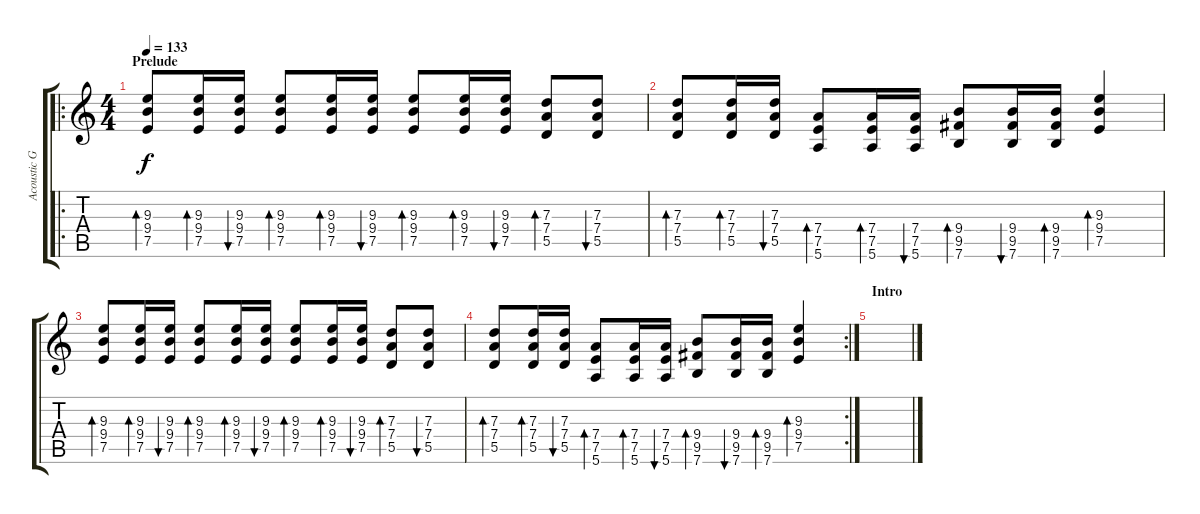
\track ("Acoustic Guitar II" "Acoustic G") {instrument acousticguitarsteel}
\staff {score tabs}
\tuning (E4 B3 G3 D3 A2 E2) {hide}
\ro
\ts (4 4)
\section ("" "Prelude")
\tempo 133
\clef g2
\ks c
(9.3 9.4 7.5).8{bd 120 dy f instrument acousticguitarsteel} (9.3 9.4 7.5).16{bd 120} (9.3 9.4 7.5).16{bu 120} (9.3 9.4 7.5).8{bd 120} (9.3 9.4 7.5).16{bd 120} (9.3 9.4 7.5).16{bu 120} (9.3 9.4 7.5).8{bd 120} (9.3 9.4 7.5).16{bd 120} (9.3 9.4 7.5).16{bu 120} (7.3 7.4 5.5).8{bd 120} (7.3 7.4 5.5).8{bu 120} |
(7.3 7.4 5.5).8{bd 120} (7.3 7.4 5.5).16{bd 120} (7.3 7.4 5.5).16{bu 120} (7.4 7.5 5.6).8{bd 120} (7.4 7.5 5.6).16{bd 120} (7.4 7.5 5.6).16{bu 120} (9.4 9.5 7.6).8{bd 120} (9.4 9.5 7.6).16{bu 120} (9.4 9.5 7.6).16{bd 120} (9.3 9.4 7.5).4{bd 240} |
(9.3 9.4 7.5).8{bd 120} (9.3 9.4 7.5).16{bd 120} (9.3 9.4 7.5).16{bu 120} (9.3 9.4 7.5).8{bd 120} (9.3 9.4 7.5).16{bd 120} (9.3 9.4 7.5).16{bu 120} (9.3 9.4 7.5).8{bd 120} (9.3 9.4 7.5).16{bd 120} (9.3 9.4 7.5).16{bu 120} (7.3 7.4 5.5).8{bd 120} (7.3 7.4 5.5).8{bu 120} |
\rc 2
(7.3 7.4 5.5).8{bd 120} (7.3 7.4 5.5).16{bd 120} (7.3 7.4 5.5).16{bu 120} (7.4 7.5 5.6).8{bd 120} (7.4 7.5 5.6).16{bd 120} (7.4 7.5 5.6).16{bu 120} (9.4 9.5 7.6).8{bd 120} (9.4 9.5 7.6).16{bu 120} (9.4 9.5 7.6).16{bd 120} (9.3 9.4 7.5).4{bd 120} |
\section ("" "Intro")
